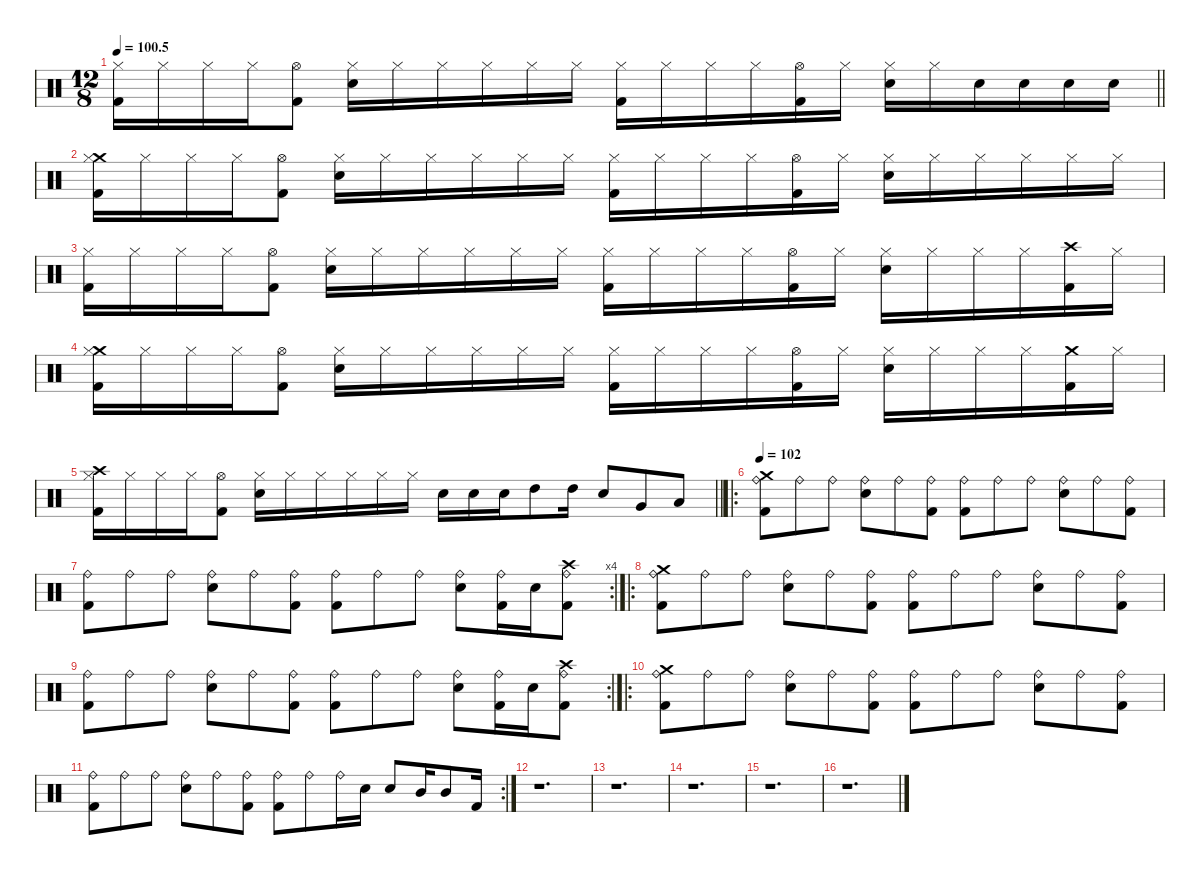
\defaultSystemsLayout 4
\hideDynamics
\bracketExtendMode nobrackets
\singleTrackTrackNamePolicy hidden
\multiTrackTrackNamePolicy hidden
\firstSystemTrackNameMode fullname
\otherSystemsTrackNameOrientation horizontal
\track ("Drum set" "drm.") {instrument percussion}
\staff {score}
\articulation defaults
\ts (12 8)
\tempo
100.5
\accidentals auto
\clef neutral
\ottava regular
\simile none
\barLineRight lightlight
\ks aminor
("Hi-Hat (closed)" "Kick (hit) 2").16{dy f beam Down} "Hi-Hat (closed)".16{beam Down} "Hi-Hat (closed)".16{beam Down} "Hi-Hat (closed)".16{beam Down} ("Hi-Hat (open)" "Kick (hit) 2").8{beam Down} ("Hi-Hat (closed)" "Snare (hit) 2").16{beam Down} "Hi-Hat (closed)".16{beam Down} "Hi-Hat (closed)".16{beam Down} "Hi-Hat (closed)".16{beam Down} "Hi-Hat (closed)".16{beam Down} "Hi-Hat (closed)".16{beam Down} ("Hi-Hat (closed)" "Kick (hit) 2").16{beam Down} "Hi-Hat (closed)".16{beam Down} "Hi-Hat (closed)".16{beam Down} "Hi-Hat (closed)".16{beam Down} ("Hi-Hat (open)" "Kick (hit) 2").16{beam Down} "Hi-Hat (closed)".16{beam Down} ("Hi-Hat (closed)" "Snare (hit) 2").16{beam Down} "Hi-Hat (closed)".16{beam Down} "Snare (hit) 2".16{beam Down} "Snare (hit) 2".16{beam Down} "Snare (hit) 2".16{beam Down} "Snare (hit) 2".16{beam Down} |
("Crash medium (hit)" "Hi-Hat (closed)" "Kick (hit) 2").16{beam Down} "Hi-Hat (closed)".16{beam Down} "Hi-Hat (closed)".16{beam Down} "Hi-Hat (closed)".16{beam Down} ("Hi-Hat (open)" "Kick (hit) 2").8{beam Down} ("Hi-Hat (closed)" "Snare (hit) 2").16{beam Down} "Hi-Hat (closed)".16{beam Down} "Hi-Hat (closed)".16{beam Down} "Hi-Hat (closed)".16{beam Down} "Hi-Hat (closed)".16{beam Down} "Hi-Hat (closed)".16{beam Down} ("Hi-Hat (closed)" "Kick (hit) 2").16{beam Down} "Hi-Hat (closed)".16{beam Down} "Hi-Hat (closed)".16{beam Down} "Hi-Hat (closed)".16{beam Down} ("Hi-Hat (open)" "Kick (hit) 2").16{beam Down} "Hi-Hat (closed)".16{beam Down} ("Hi-Hat (closed)" "Snare (hit) 2").16{beam Down} "Hi-Hat (closed)".16{beam Down} "Hi-Hat (closed)".16{beam Down} "Hi-Hat (closed)".16{beam Down} "Hi-Hat (closed)".16{beam Down} "Hi-Hat (closed)".16{beam Down} |
("Hi-Hat (closed)" "Kick (hit) 2").16{beam Down} "Hi-Hat (closed)".16{beam Down} "Hi-Hat (closed)".16{beam Down} "Hi-Hat (closed)".16{beam Down} ("Hi-Hat (open)" "Kick (hit) 2").8{beam Down} ("Hi-Hat (closed)" "Snare (hit) 2").16{beam Down} "Hi-Hat (closed)".16{beam Down} "Hi-Hat (closed)".16{beam Down} "Hi-Hat (closed)".16{beam Down} "Hi-Hat (closed)".16{beam Down} "Hi-Hat (closed)".16{beam Down} ("Hi-Hat (closed)" "Kick (hit) 2").16{beam Down} "Hi-Hat (closed)".16{beam Down} "Hi-Hat (closed)".16{beam Down} "Hi-Hat (closed)".16{beam Down} ("Hi-Hat (open)" "Kick (hit) 2").16{beam Down} "Hi-Hat (closed)".16{beam Down} ("Hi-Hat (closed)" "Snare (hit) 2").16{beam Down} "Hi-Hat (closed)".16{beam Down} "Hi-Hat (closed)".16{beam Down} "Hi-Hat (closed)".16{beam Down} ("Crash high (hit)" "Kick (hit) 2").16{beam Down} "Hi-Hat (closed)".16{beam Down} |
("Crash medium (hit)" "Hi-Hat (closed)" "Kick (hit) 2").16{beam Down} "Hi-Hat (closed)".16{beam Down} "Hi-Hat (closed)".16{beam Down} "Hi-Hat (closed)".16{beam Down} ("Hi-Hat (open)" "Kick (hit) 2").8{beam Down} ("Hi-Hat (closed)" "Snare (hit) 2").16{beam Down} "Hi-Hat (closed)".16{beam Down} "Hi-Hat (closed)".16{beam Down} "Hi-Hat (closed)".16{beam Down} "Hi-Hat (closed)".16{beam Down} "Hi-Hat (closed)".16{beam Down} ("Hi-Hat (closed)" "Kick (hit) 2").16{beam Down} "Hi-Hat (closed)".16{beam Down} "Hi-Hat (closed)".16{beam Down} "Hi-Hat (closed)".16{beam Down} ("Hi-Hat (open)" "Kick (hit) 2").16{beam Down} "Hi-Hat (closed)".16{beam Down} ("Hi-Hat (closed)" "Snare (hit) 2").16{beam Down} "Hi-Hat (closed)".16{beam Down} "Hi-Hat (closed)".16{beam Down} "Hi-Hat (closed)".16{beam Down} ("Crash medium (hit)" "Kick (hit) 2").16{beam Down} "Hi-Hat (closed)".16{beam Down} |
\barLineRight lightlight
("Crash high (hit)" "Hi-Hat (closed)" "Kick (hit) 2").16{beam Down} "Hi-Hat (closed)".16{beam Down} "Hi-Hat (closed)".16{beam Down} "Hi-Hat (closed)".16{beam Down} ("Hi-Hat (open)" "Kick (hit) 2").8{beam Down} ("Hi-Hat (closed)" "Snare (hit) 2").16{beam Down} "Hi-Hat (closed)".16{beam Down} "Hi-Hat (closed)".16{beam Down} "Hi-Hat (closed)".16{beam Down} "Hi-Hat (closed)".16{beam Down} "Hi-Hat (closed)".16{beam Down} "Snare (hit) 2".16{beam Down} "Snare (hit) 2".16{beam Down} "Snare (hit) 2".16{beam Down} "High Tom (hit)".8{beam Down} "High Tom (hit)".16{beam Down} "Snare (hit) 2".8{beam Up} "Very Low Tom (hit)".8{beam Up} "Low Floor Tom (hit)".8{beam Up} |
\ro
\tempo 102
("Crash medium (hit)" "Ride (bell)" "Kick (hit) 2").8{beam Down} "Ride (bell)".8{beam Down} "Ride (bell)".8{beam Down} ("Ride (bell)" "Snare (hit) 2").8{beam Down} "Ride (bell)".8{beam Down} ("Ride (bell)" "Kick (hit) 2").8{beam Down} ("Ride (bell)" "Kick (hit) 2").8{beam Down} "Ride (bell)".8{beam Down} "Ride (bell)".8{beam Down} ("Ride (bell)" "Snare (hit) 2").8{beam Down} "Ride (bell)".8{beam Down} ("Ride (bell)" "Kick (hit) 2").8{beam Down} |
\rc 4
("Ride (bell)" "Kick (hit) 2").8{beam Down} "Ride (bell)".8{beam Down} "Ride (bell)".8{beam Down} ("Ride (bell)" "Snare (hit) 2").8{beam Down} "Ride (bell)".8{beam Down} ("Ride (bell)" "Kick (hit) 2").8{beam Down} ("Ride (bell)" "Kick (hit) 2").8{beam Down} "Ride (bell)".8{beam Down} "Ride (bell)".8{beam Down} ("Ride (bell)" "Snare (hit) 2").8{beam Down} ("Ride (bell)" "Kick (hit) 2").16{beam Down} "Snare (hit) 2".16{beam Down} ("Crash high (hit)" "Ride (bell)" "Kick (hit) 2").8{beam Down} |
\ro
("Crash medium (hit)" "Ride (bell)" "Kick (hit) 2").8{beam Down} "Ride (bell)".8{beam Down} "Ride (bell)".8{beam Down} ("Ride (bell)" "Snare (hit) 2").8{beam Down} "Ride (bell)".8{beam Down} ("Ride (bell)" "Kick (hit) 2").8{beam Down} ("Ride (bell)" "Kick (hit) 2").8{beam Down} "Ride (bell)".8{beam Down} "Ride (bell)".8{beam Down} ("Ride (bell)" "Snare (hit) 2").8{beam Down} "Ride (bell)".8{beam Down} ("Ride (bell)" "Kick (hit) 2").8{beam Down} |
\rc 2
("Ride (bell)" "Kick (hit) 2").8{beam Down} "Ride (bell)".8{beam Down} "Ride (bell)".8{beam Down} ("Ride (bell)" "Snare (hit) 2").8{beam Down} "Ride (bell)".8{beam Down} ("Ride (bell)" "Kick (hit) 2").8{beam Down} ("Ride (bell)" "Kick (hit) 2").8{beam Down} "Ride (bell)".8{beam Down} "Ride (bell)".8{beam Down} ("Ride (bell)" "Snare (hit) 2").8{beam Down} ("Ride (bell)" "Kick (hit) 2").16{beam Down} "Snare (hit) 2".16{beam Down} ("Crash high (hit)" "Ride (bell)" "Kick (hit) 2").8{beam Down} |
\ro
("Crash medium (hit)" "Ride (bell)" "Kick (hit) 2").8{beam Down} "Ride (bell)".8{beam Down} "Ride (bell)".8{beam Down} ("Ride (bell)" "Snare (hit) 2").8{beam Down} "Ride (bell)".8{beam Down} ("Ride (bell)" "Kick (hit) 2").8{beam Down} ("Ride (bell)" "Kick (hit) 2").8{beam Down} "Ride (bell)".8{beam Down} "Ride (bell)".8{beam Down} ("Ride (bell)" "Snare (hit) 2").8{beam Down} "Ride (bell)".8{beam Down} ("Ride (bell)" "Kick (hit) 2").8{beam Down} |
\rc 2
("Ride (bell)" "Kick (hit) 2").8{beam Down} "Ride (bell)".8{beam Down} "Ride (bell)".8{beam Down} ("Ride (bell)" "Snare (hit) 2").8{beam Down} "Ride (bell)".8{beam Down} ("Ride (bell)" "Kick (hit) 2").8{beam Down} ("Ride (bell)" "Kick (hit) 2").8{beam Down} "Ride (bell)".8{beam Down} "Ride (bell)".16{beam Down} "Snare (hit) 2".16{beam Down} "Snare (hit) 2".8{beam Up} "Mid Tom (hit)".16{beam Up} "Mid Tom (hit)".8{beam Up} "Kick (hit) 2".16{beam Up} |
r.1{d beam Down} |
r.1{d beam Down} |
r.1{d beam Down} |
r.1{d beam Down} |
r.1{d beam Down}
